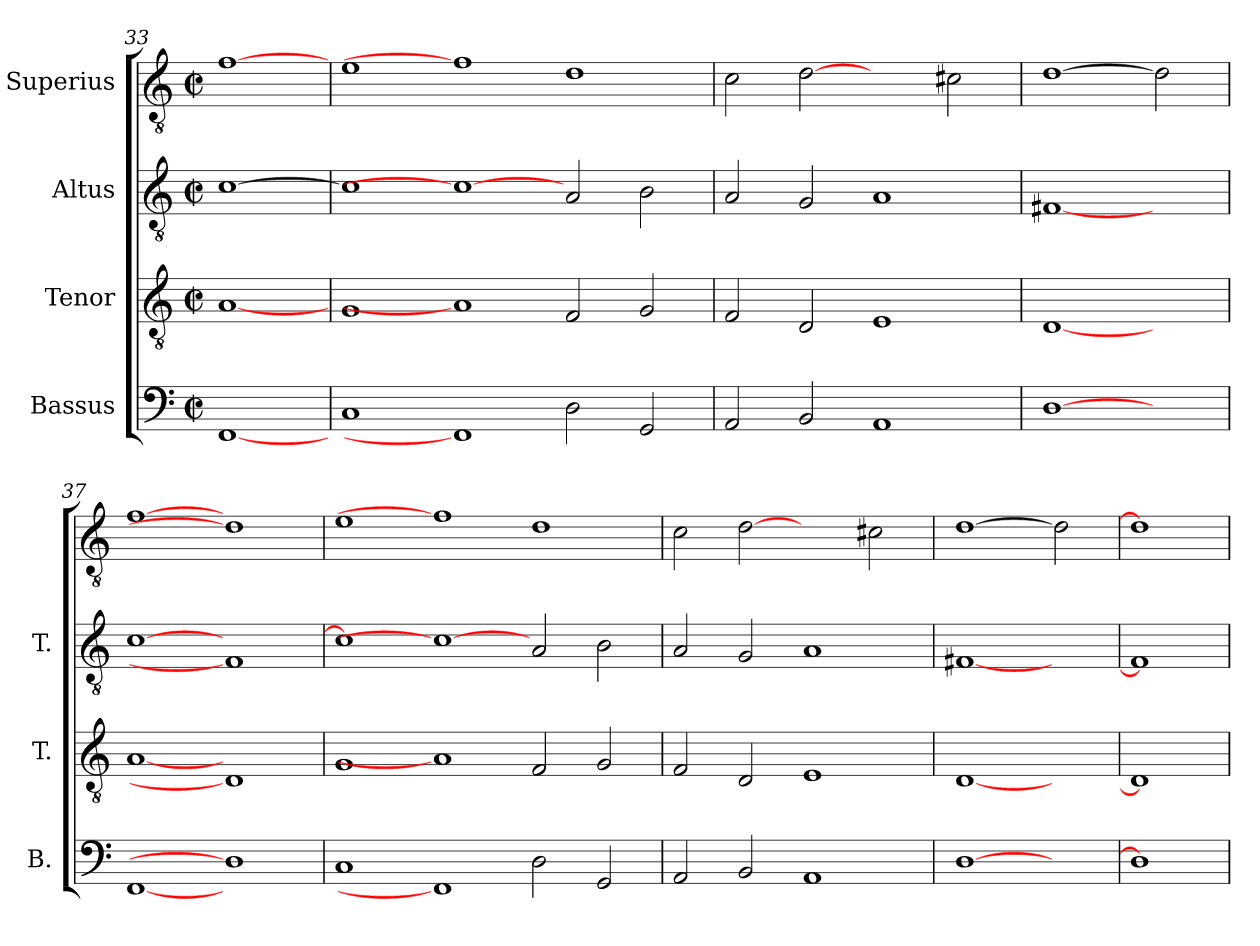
**kern	**kern	**kern	**kern
*part4	*part3	*part2	*part1
*staff4	*staff3	*staff2	*staff1
*I"Bassus	*I"Tenor	*I"Altus	*I"Superius
*I'B.	*I'T.	*I'T.	*
*clefF4	*clefGv2	*clefGv2	*clefGv2
*	*ITrd7c12	*ITrd7c12	*ITrd7c12
*k[]	*k[]	*k[]	*k[]
*C:	*C:	*C:	*C:
*M2/2	*M2/2	*M2/2	*M2/2
*met(c|)	*met(c|)	*met(c|)	*met(c|)
=33	=33	=33	=33
[1FFi	[1AAi	[>1Ci	[1Fi
=34	=34	=34	=34
1Ci	1GGi	1Ci]	1Ei
1FFi]	1AAi]	1Ci_	1Fi]
2Di\	2FFi/	2AAi/	1Di
2GGi/	2GGi/	2BBi\	.
=35	=35	=35	=35
2AAi/	2FFi/	2AAi/	2Ci\
2BBi/	2DDi/	2GGi/	[2Di
1AAi	1EEi	1AAi	2ryy
.	.	.	2C#Xi\
!!LO:LB:g=z
=36	=36	=36	=36
[1Di	[1DDi	[1FF#Xi	[1Di
2ryy	2ryy	2ryy	2Di]
=37	=37	=37	=37
[1FFi	[1AAi	[>1Ci	[1Fi
1Di]	1DDi]	1FF#i]	1Di]
=38	=38	=38	=38
1Ci	1GGi	1Ci]	1Ei
1FFi]	1AAi]	1Ci_	1Fi]
2Di\	2FFi/	2AAi/	1Di
2GGi/	2GGi/	2BBi\	.
=39	=39	=39	=39
2AAi/	2FFi/	2AAi/	2Ci\
2BBi/	2DDi/	2GGi/	[2Di
1AAi	1EEi	1AAi	2ryy
.	.	.	2C#Xi\
=40	=40	=40	=40
[1Di	[1DDi	[1FF#Xi	[1Di
2ryy	2ryy	2ryy	2Di]
=41	=41	=41	=41
1Di]	1DDi]	1FF#i]	1Di]
=	=	=	=
*-	*-	*-	*-
